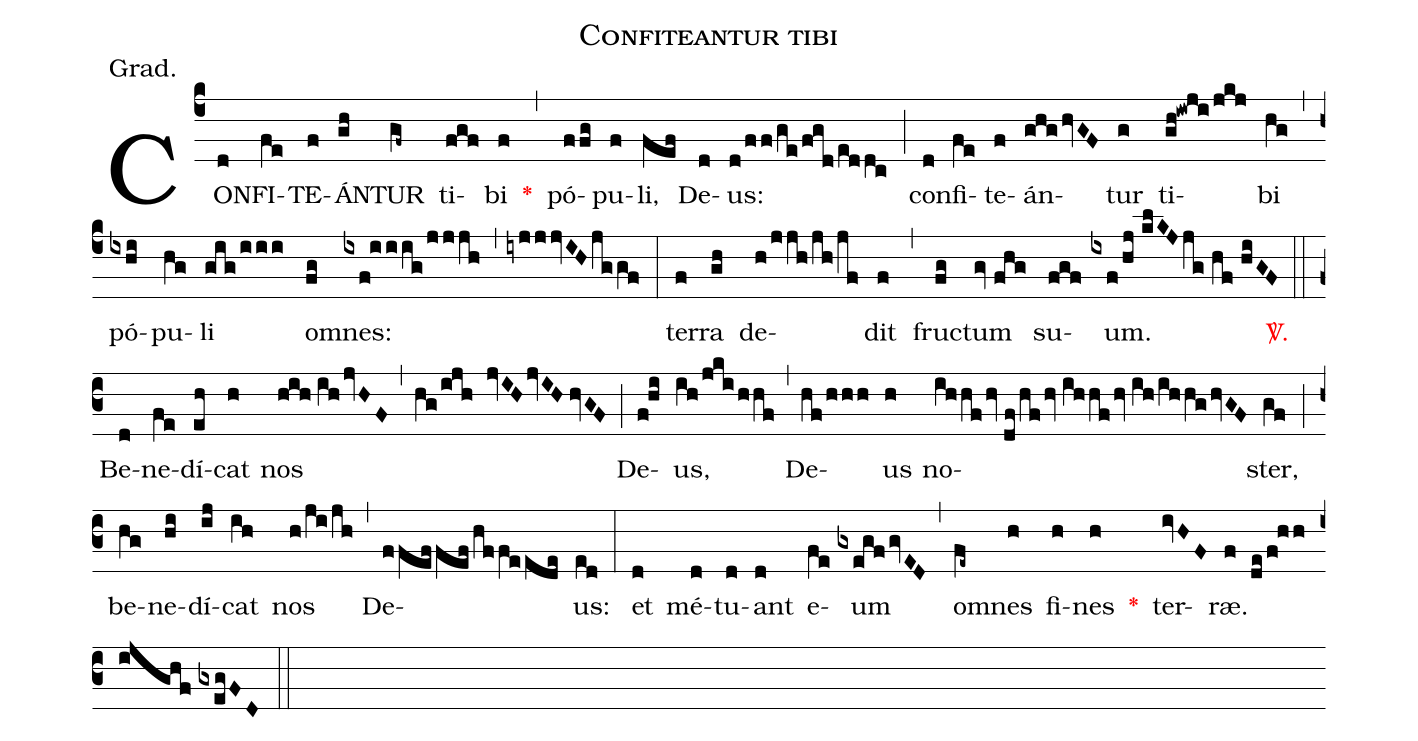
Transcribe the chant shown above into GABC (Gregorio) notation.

name:Confiteantur tibi;
annotation:Grad.;
mode:V.;
office-part:Gradual;
%%
(c4) CON(d)FI(fe)TE(f)ÁN(gh)TUR(gf~) ti(fgf)bi(f) <v>\red{*}</v>(,) pó(ffg)pu(f)li,(fef) De(d)us:(d/ff/ge/fgd/eddc) (;) con(d)fi(fe)te(f)án(ghghvGF)tur(g) ti(gh!iwji/jkj)bi(hg) (,) pó(ixhi)pu(hg)li(gig/iii) o(fg)mnes:(ixf!iiig/jjjh) (,) (iyjjjvIHjggf) (:) ter(f)ra(gh) de(h/jjh/jh/jf)dit(f) (,) fru(fg)ctum(gv//fhg) su(fgf)um.(ixf/hj//klKJjg//hf//hiGF) <v>\red{\Vbar.}</v>(z0::c3) Be(d)ne(fe)dí(eh)cat(h) nos(hih//ihjvHF) (,) (hg/ijh jvIHjvIH//hvGF) (;) De(f!hi)us,(ih/jki/hhf) (,) De(hf/hhh)us(h) no(ihhfhv//df/hfhv//ihhfhv//ih/ihhghvGF)ster,(gf) (;) be(hg)ne(hi)dí(ij)cat(ih) nos(h/ji/jh) (,) De(ffeffef/hffeede)us:(ed) (:) et(d) mé(d)tu(d)ant(d) e(fe)um(gxegfgvED) (,) o(fe~)mnes(h) fi(h)nes(h) <v>\red{*}</v>() ter(ivHF)ræ.(f de/f!hh/ijghf//gxegFD) (::)
